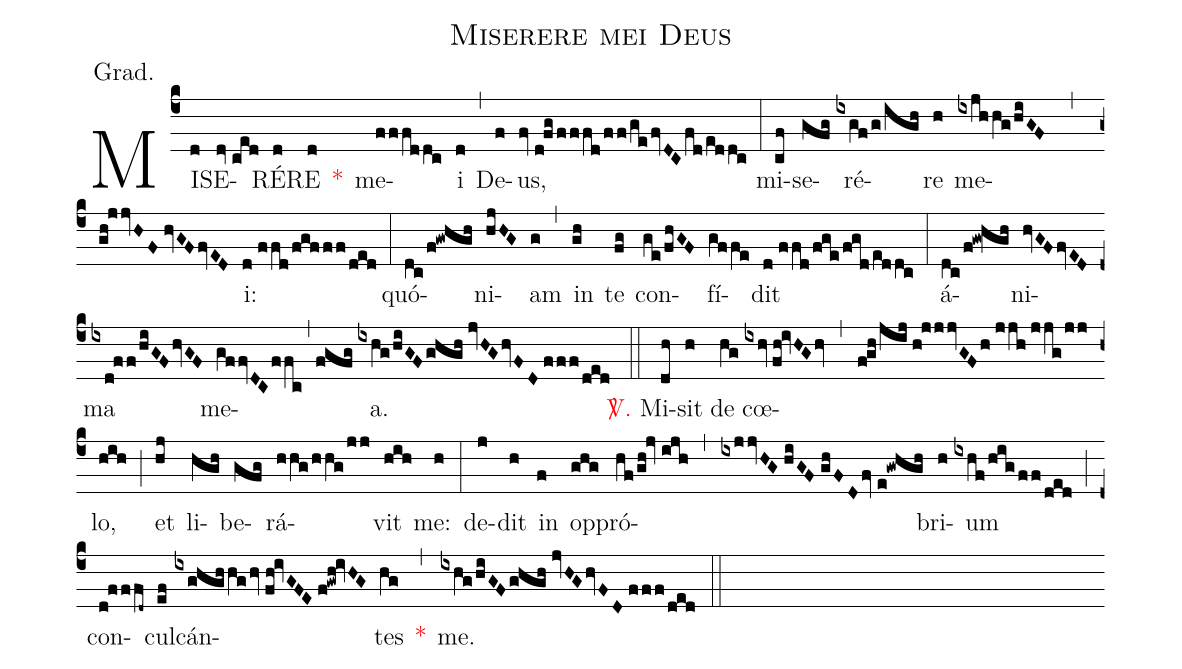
name:Miserere mei Deus;
annotation:Grad.;
mode:I.;
office-part:Gradual;
%%
(c4) MI(d)SE(dv//ced)RÉ(d)RE(d) <v>\red{*}</v>() me(fffddc)i(d) (,) De(f)us,(fv//d!fg/fffd/ff/gefvDCfd/eddc) (:) mi(cf)se(gfg)ré(ixgf/g/igh)re(h) me(ixjhhg/hiGF , gh!jjvHF//hvGFfvED)i:(d//ffd/fgfff/ded) (:) quó(dc/f!gwhgh)ni(hjHG)am(g) (,) in(gh) te(fg) con(ge/fhGF)fí(gffe)dit(d//ffd/fge/fgd/eddc) (:) á(dc/f!gw!hgh)ni(hvGFfvED)ma(ixd!ff/hiGFhvGF) me(gffvDCffc,fgfg)a.(ixhg/hiGFghgh//jvHGhvFD//fff/ded) (::) <v>\red{\Vbar.}</v> Mi(dh)sit(h) de(hg) cœ(ixhv//fh!ivHGhv//,//f!gh/jij//h!jjjvGFh//jjh//jjg/jj)lo,(hih) (;) et(hj) li(hgh)be(gfg)rá(hhg/hhg/jj)vit(hih) me:(h) (:) de(j)dit(h) in(f) op(ghg)pró(hf/gh!jv//ijh,ixjjvHG//hiGF//ghFDfv//e!gwhgh)bri(h)um(ixhf/hig/ff/ded) (;) con(d!fffd~)cul(ef)cán(ixghghhghv//fh!ivGFE//f!gwh!ivHG)tes(hg) <v>\red{*}</v>(,) me.(ixhg/hiGFghgh//jvHGhvFD//fff/ded) (::)
